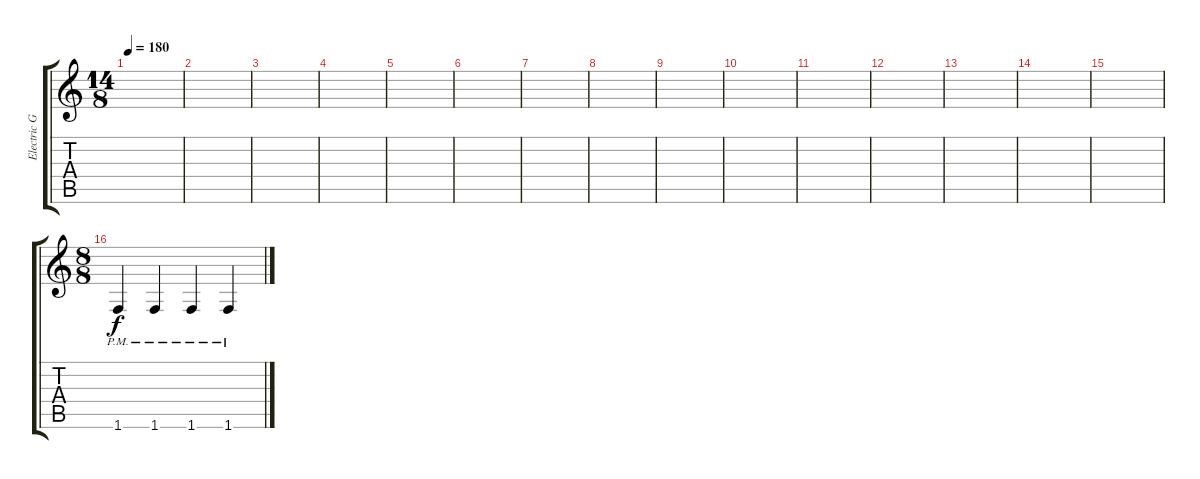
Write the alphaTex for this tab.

\track ("Electric Guitar" "Electric G") {instrument overdrivenguitar}
\staff {score tabs}
\tuning (E4 B3 G3 D3 A2 E2) {hide}
\ts (14 8)
\tempo 180
\clef g2
\ks c
|
|
|
|
|
|
|
|
|
|
|
|
|
|
|
\ts (8 8)
1.6{pm}.4 1.6{pm}.4 1.6{pm}.4 1.6{pm}.4
